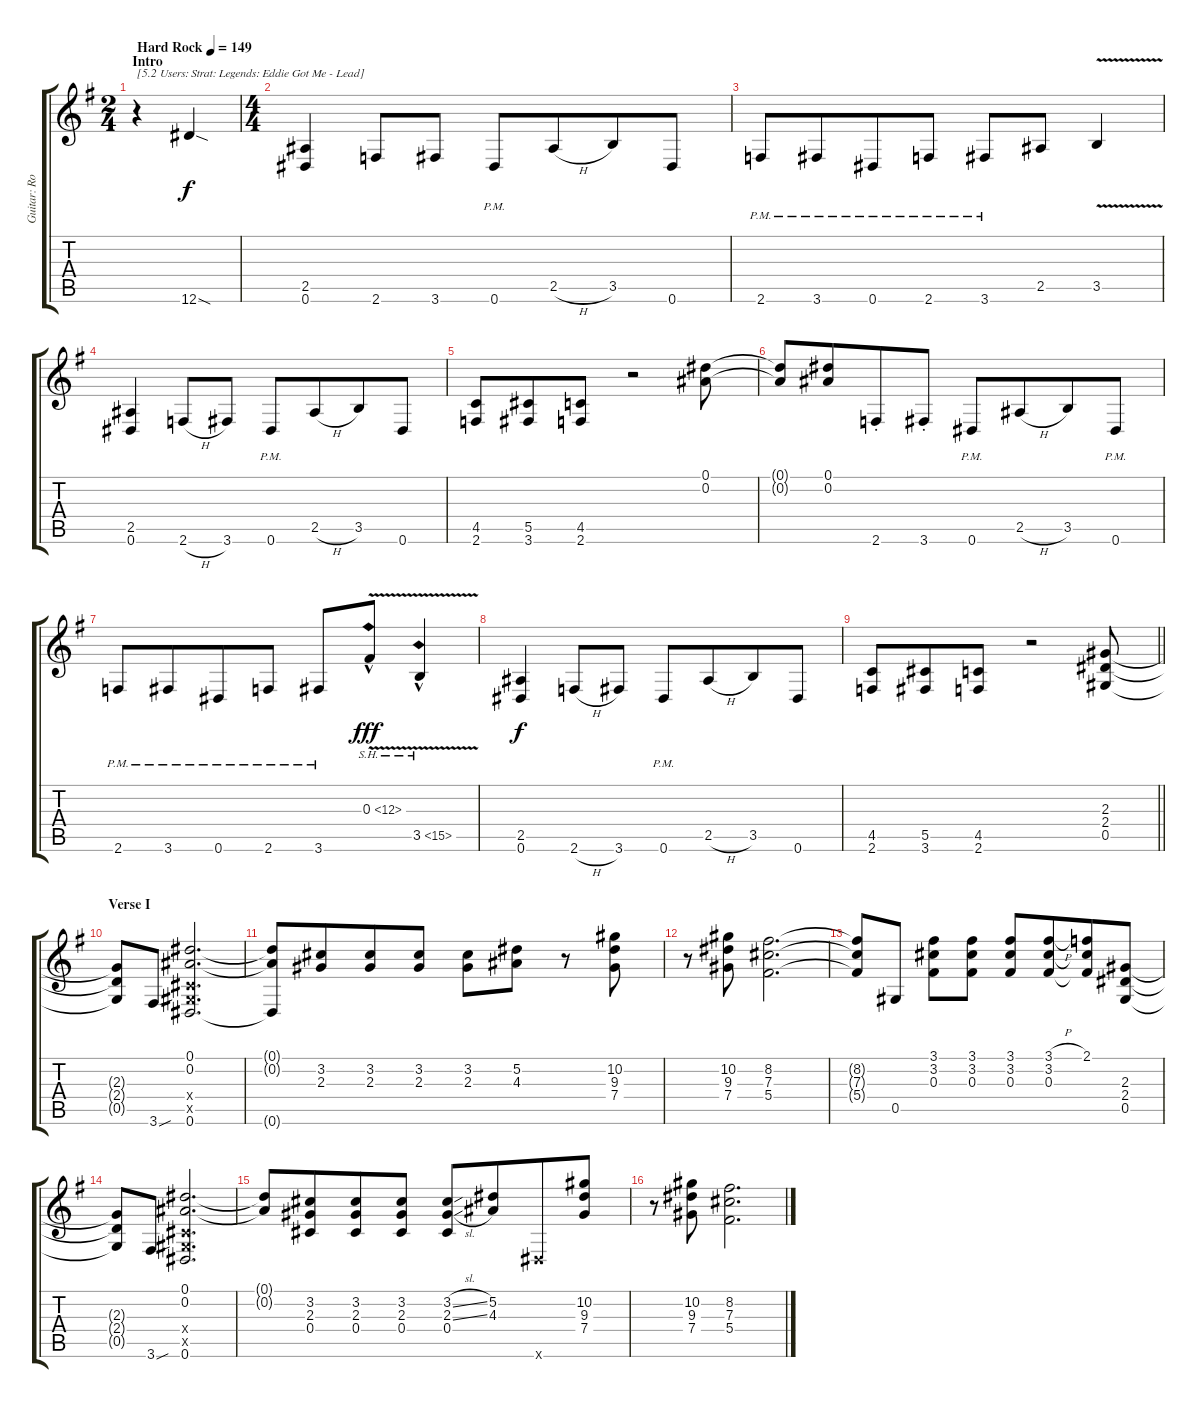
\track ("Guitar: Robbin" "Guitar: Ro") {instrument distortionguitar}
\staff {score tabs}
\tuning (Eb4 Bb3 Gb3 Db3 Ab2 Eb2) {hide}
\ts (2 4)
\section ("" "Intro")
\tempo (149 "Hard Rock")
\clef g2
\ks g
r.4{txt "[5.2 Users: Strat: Legends: Eddie Got Me - Lead]" dy f instrument distortionguitar} 12.6{sod}.4 |
\ts (4 4)
(2.5 0.6).4 2.6.8 3.6.8 0.6{pm}.8 2.5{h}.8{beam merge} 3.5.8 0.6.8 |
2.6{pm}.8 3.6{pm}.8{beam merge} 0.6{pm}.8 2.6{pm}.8 3.6{pm}.8 2.5.8 3.5{v}.4 |
(2.5 0.6).4 2.6{h}.8 3.6.8 0.6{pm}.8 2.5{h}.8{beam merge} 3.5.8 0.6.8 |
(4.5 2.6).8 (5.5 3.6).8{beam merge} (4.5 2.6).8 r.2 (0.1 0.2).8 |
(0.1{t} 0.2{t}).8 (0.1 0.2).8{beam merge} 2.6{st}.8 3.6{st}.8 0.6{pm}.8 2.5{h}.8{beam merge} 3.5.8 0.6{pm}.8 |
2.6{pm}.8 3.6{pm}.8{beam merge} 0.6{pm}.8 2.6{pm}.8 3.6{pm}.8 0.3{sh 12 v hac}.8{dy fff} 3.5{sh 12 v hac}.4 |
(2.5 0.6).4{dy f} 2.6{h}.8 3.6.8 0.6{pm}.8 2.5{h}.8{beam merge} 3.5.8 0.6.8 |
\barLineRight lightlight
(4.5 2.6).8 (5.5 3.6).8{beam merge} (4.5 2.6).8 r.2 (2.3 2.4 0.5).8 |
\section ("" "Verse I")
(2.3{t} 2.4{t} 0.5{t}).8 3.6{sou}.8 (0.1 0.2 0.4{x} 0.5{x} 0.6).2{d} |
(0.1{t} 0.2{t} 0.6{t}).8 (3.2 2.3).8{beam merge} (3.2 2.3).8 (3.2 2.3).8 (3.2 2.3).8 (5.2 4.3).8 r.8 (10.2 9.3 7.4).8 |
r.8 (10.2 9.3 7.4).8 (8.2 7.3 5.4).2{d} |
(8.2{t} 7.3{t} 5.4{t}).8 0.5.8 (3.1 3.2 0.3).8 (3.1 3.2 0.3).8 (3.1 3.2 0.3).8 (3.1{h} 3.2 0.3).8{beam merge} (2.1 3.2{t} 0.3{t}).8 (2.3 2.4 0.5).8 |
(2.3{t} 2.4{t} 0.5{t}).8 3.6{sou}.8 (0.1 0.2 0.4{x} 0.5{x} 0.6).2{d} |
(0.1{t} 0.2{t}).8 (3.2 2.3 0.4).8{beam merge} (3.2 2.3 0.4).8 (3.2 2.3 0.4).8 (3.2{sl} 2.3{sl} 0.4).8 (5.2 4.3).8{beam merge} 0.6{x}.8 (10.2 9.3 7.4).8 |
r.8 (10.2 9.3 7.4).8 (8.2 7.3 5.4).2{d}
